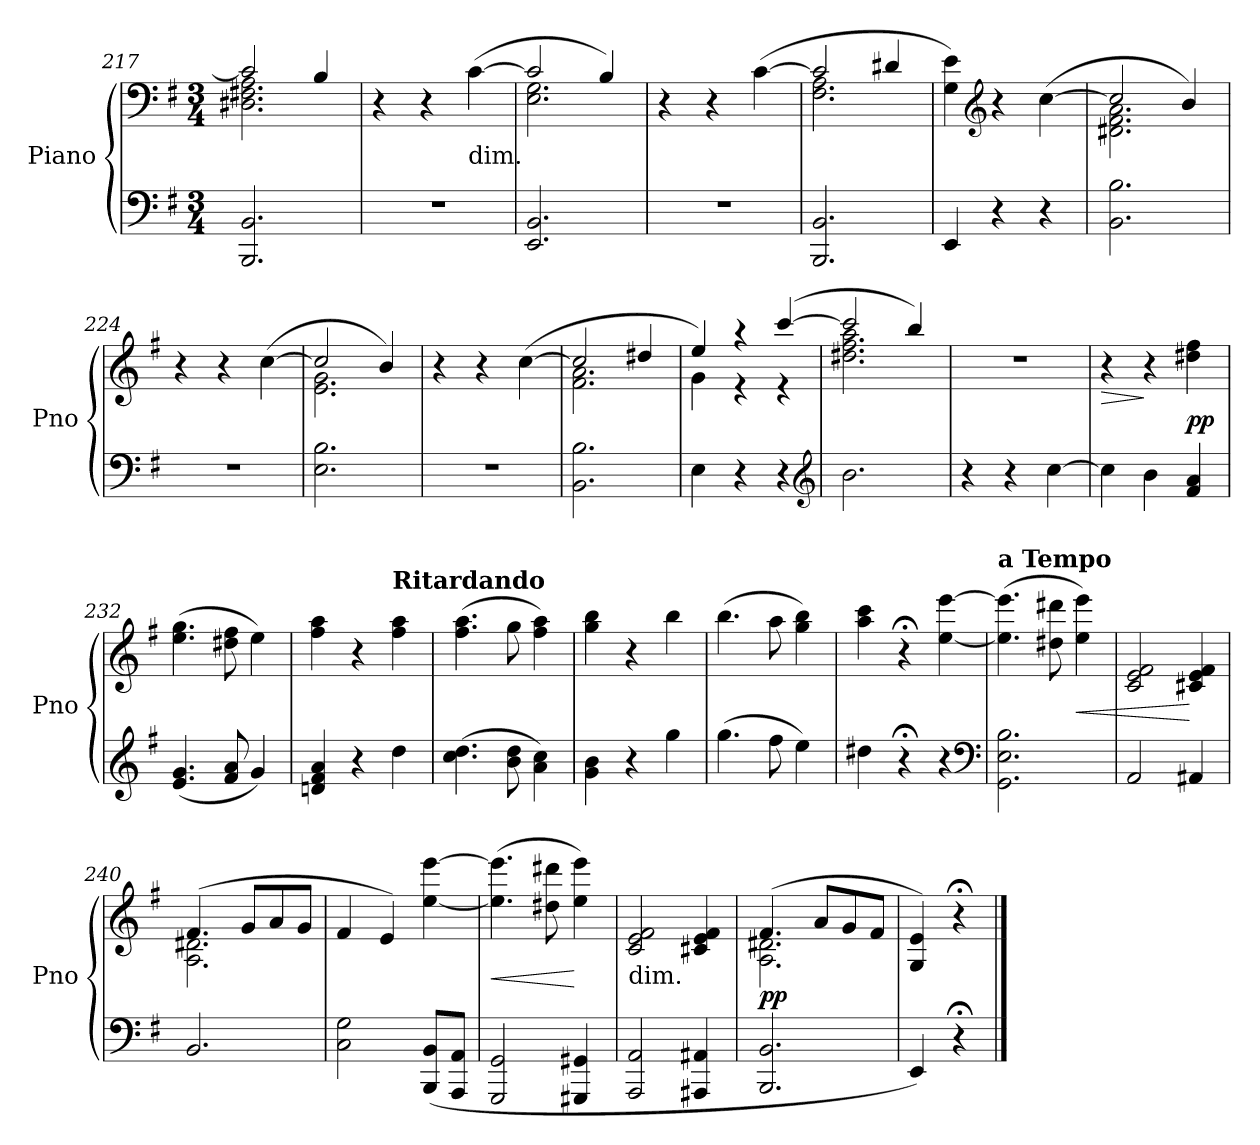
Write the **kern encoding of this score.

**kern	**kern	**dynam
*part1	*part1	*part1
*staff2	*staff1	*staff1/2
*I"Piano	*	*
*I'Pno	*	*
*clefF4	*clefF4	*
*k[f#]	*k[f#]	*
*M3/4	*M3/4	*
=217	=217	=217
*	*^	*
2.BBB 2.BB	2c]	2.D#X 2.F#X 2.A	.
.	4B	.	.
*	*v	*v	*
=218	=218	=218
2.r	4r	.
.	4r	.
!	!LO:TX:c:t=dim.	!
.	([4c	.
=219	=219	=219
*	*^	*
2.EE 2.BB	2c]	2.E 2.G	.
.	4B)	.	.
*	*v	*v	*
=220	=220	=220
2.r	4r	.
.	4r	.
.	([4c	.
=221	=221	=221
*	*^	*
2.BBB 2.BB	2c]	2.F# 2.A	.
.	4d#X	.	.
*	*v	*v	*
=222	=222	=222
4EE	4G 4e)	.
*	*clefG2	*
4r	4r	.
4r	([4cc	.
=223	=223	=223
*	*^	*
2.BB 2.B	2cc]	2.d#X 2.f# 2.a	.
.	4b)	.	.
*	*v	*v	*
=224	=224	=224
2.r	4r	.
.	4r	.
.	([4cc	.
=225	=225	=225
*	*^	*
2.E 2.B	2cc]	2.e 2.g	.
.	4b)	.	.
*	*v	*v	*
=226	=226	=226
2.r	4r	.
.	4r	.
.	([4cc	.
=227	=227	=227
*	*^	*
2.BB 2.B	2cc]	2.f# 2.a	.
.	4dd#X	.	.
=228	=228	=228	=228
4E	4ee)	4g	.
4r	4raa	4re	.
4r	([4ccc	4re	.
*clefG2	*	*	*
=229	=229	=229	=229
2.b	2ccc]	2.dd#X 2.ff# 2.aa	.
.	4bb)	.	.
*	*v	*v	*
=230	=230	=230
4r	2.r	.
4r	.	.
[4cc	.	.
=231	=231	=231
!	!	!LO:HP:b
4cc]	4r	>
4b	4r	]
4f# 4a	4dd#X 4ff#	pp
=232	=232	=232
(4.e 4.g	(4.ee 4.gg	.
8f# 8a	8dd#X 8ff#	.
4g)	4ee)	.
=233	=233	=233
4dn 4f# 4a	4ff# 4aa	.
4r	4r	.
!	!LO:TX:a:B:t=Ritardando	!
4dd	4ff# 4aa	.
=234	=234	=234
(4.cc 4.dd	(4.ff# 4.aa	.
8b 8dd	8gg	.
4a 4cc)	4ff# 4aa)	.
=235	=235	=235
4g\ 4b\	4gg 4bb	.
4r	4r	.
4gg	4bb	.
=236	=236	=236
(4.gg	(4.bb	.
8ff#	8aa	.
4ee)	4gg 4bb)	.
=237	=237	=237
4dd#X	4aa 4ccc	.
4r;<	4r;<	.
4r	[4ee [4eee	.
*clefF4	*	*
=238	=238	=238
!	!LO:TX:a:B:t=a Tempo	!
2.GG 2.E 2.B	(4.ee] 4.eee]	.
.	8dd#X 8ddd#X	.
.	4ee 4eee)	<
=239	=239	=239
2AA	2c 2e 2f#	.
4AA#X	4c#X 4e 4f#	[
=240	=240	=240
*	*^	*
2.BB	(4.f#	2.A 2.d#X	.
.	8gL	.	.
.	8a	.	.
.	8gJ	.	.
*	*v	*v	*
=241	=241	=241
2C 2G	4f#	.
.	4e)	.
(8BBB 8BBL	[4ee [4eee	.
8AAA 8AAJ	.	.
=242	=242	=242
2GGG 2GG	(4.ee] 4.eee]	<
.	8dd#X 8ddd#X	.
4GGG#X 4GG#X	4ee 4eee)	[
=243	=243	=243
!	!LO:TX:c:t=dim.	!
2AAA 2AA	2c 2e 2f#	.
4AAA#X 4AA#X	4c#X 4e 4f#	.
=244	=244	=244
*	*^	*
2.BBB 2.BB	(4.f#	2.A 2.d#X	pp
.	8aL	.	.
.	8g	.	.
.	8f#J	.	.
*	*v	*v	*
=245	=245	=245
4EE)	4G 4e)	.
4r;<	4r;<	.
==	==	==
*-	*-	*-
